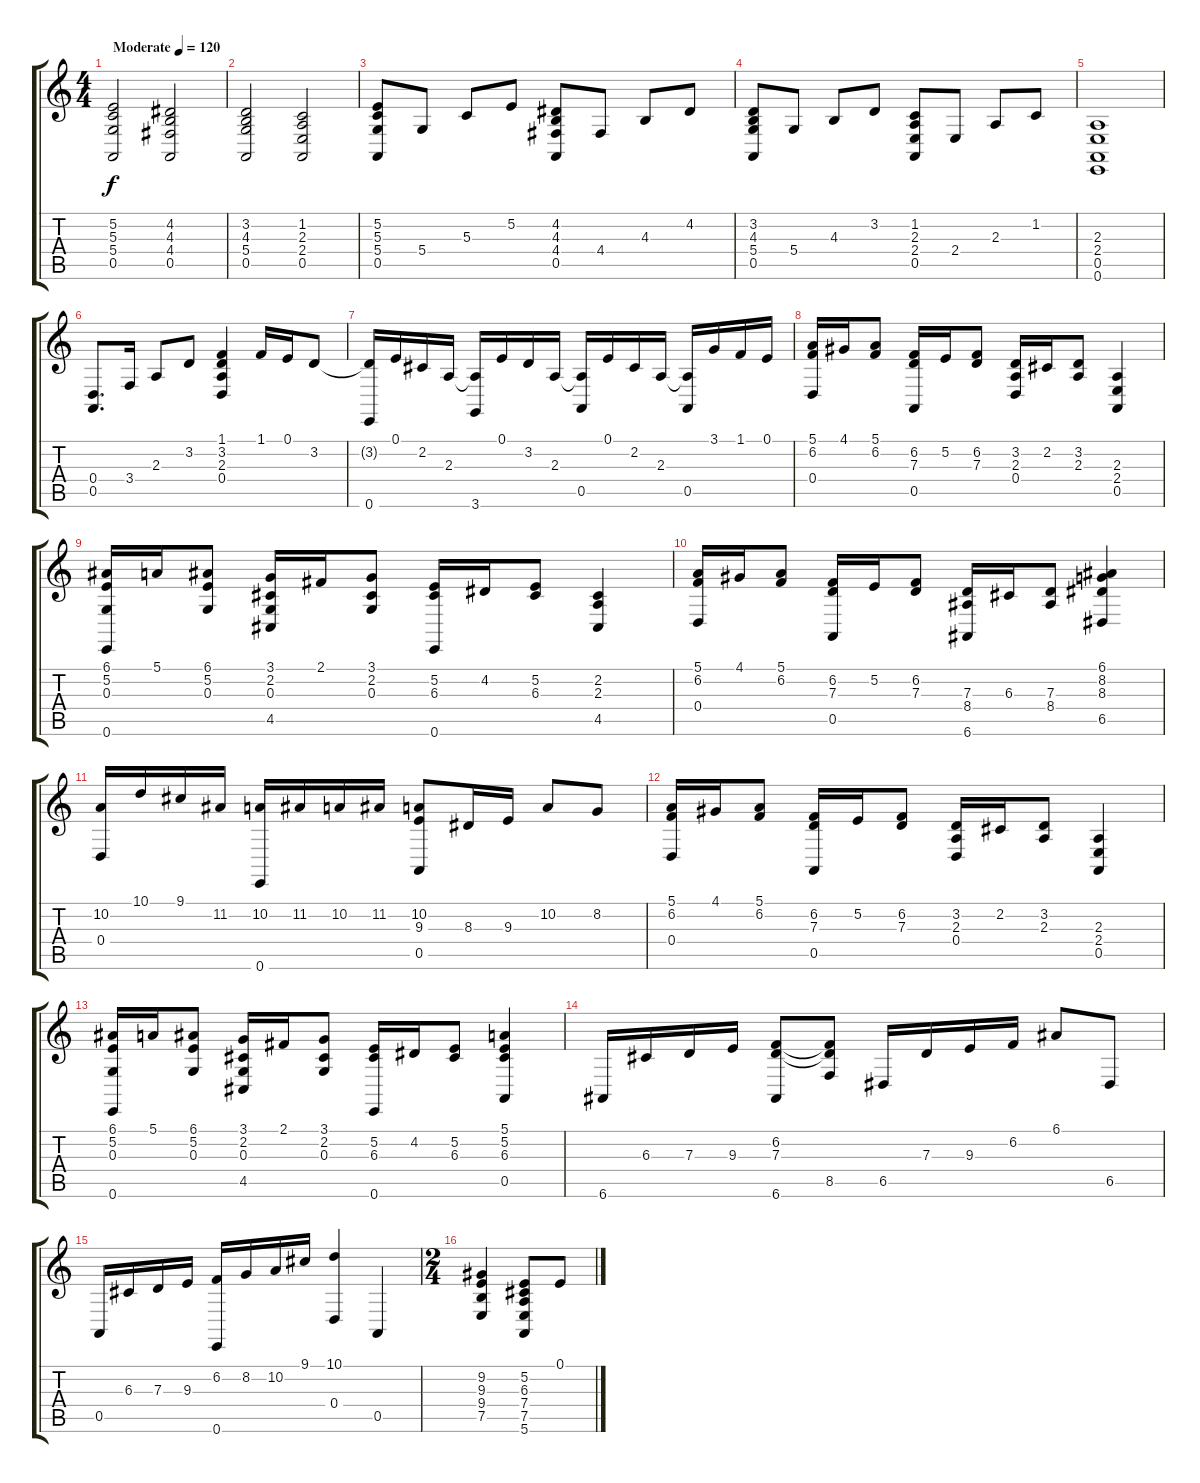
\track "" {instrument acousticgrandpiano}
\staff {score tabs}
\tuning (E4 B3 G3 D3 A2 E2) {hide}
\ts (4 4)
\tempo (120 "Moderate")
\clef g2
\ks c
(5.2 5.3 5.4 0.5).2{dy f instrument acousticgrandpiano} (4.2 4.3 4.4 0.5).2 |
(3.2 4.3 5.4 0.5).2 (1.2 2.3 2.4 0.5).2 |
(5.2 5.3 5.4 0.5).8 5.4.8 5.3.8 5.2.8 (4.2 4.3 4.4 0.5).8 4.4.8 4.3.8 4.2.8 |
(3.2 4.3 5.4 0.5).8 5.4.8 4.3.8 3.2.8 (1.2 2.3 2.4 0.5).8 2.4.8 2.3.8 1.2.8 |
(2.3 2.4 0.5 0.6).1 |
(0.4 0.5).8{d} 3.4.16 2.3.8 3.2.8 (1.1 3.2 2.3 0.4).4 1.1.16 0.1.16 3.2.8 |
(3.2{t} 0.6).16 0.1.16 2.2.16 2.3.16 (2.3{t} 3.6).16 0.1.16 3.2.16 2.3.16 (2.3{t} 0.5).16 0.1.16 2.2.16 2.3.16 (2.3{t} 0.5).16 3.1.16 1.1.16 0.1.16 |
(5.1 6.2 0.4).16 4.1.16 (5.1 6.2).8 (6.2 7.3 0.5).16 5.2.16 (6.2 7.3).8 (3.2 2.3 0.4).16 2.2.16 (3.2 2.3).8 (2.3 2.4 0.5).4 |
(6.1 5.2 0.3 0.6).16 5.1.16 (6.1 5.2 0.3).8 (3.1 2.2 0.3 4.5).16 2.1.16 (3.1 2.2 0.3).8 (5.2 6.3 0.6).16 4.2.16 (5.2 6.3).8 (2.2 2.3 4.5).4 |
(5.1 6.2 0.4).16 4.1.16 (5.1 6.2).8 (6.2 7.3 0.5).16 5.2.16 (6.2 7.3).8 (7.3 8.4 6.6).16 6.3.16 (7.3 8.4).8 (6.1 8.2 8.3 6.5).4 |
(10.2 0.4).16 10.1.16 9.1.16 11.2.16 (10.2 0.6).16 11.2.16 10.2.16 11.2.16 (10.2 9.3 0.5).8 8.3.16 9.3.16 10.2.8 8.2.8 |
(5.1 6.2 0.4).16 4.1.16 (5.1 6.2).8 (6.2 7.3 0.5).16 5.2.16 (6.2 7.3).8 (3.2 2.3 0.4).16 2.2.16 (3.2 2.3).8 (2.3 2.4 0.5).4 |
(6.1 5.2 0.3 0.6).16 5.1.16 (6.1 5.2 0.3).8 (3.1 2.2 0.3 4.5).16 2.1.16 (3.1 2.2 0.3).8 (5.2 6.3 0.6).16 4.2.16 (5.2 6.3).8 (5.1 5.2 6.3 0.5).4 |
6.6.16 6.3.16 7.3.16 9.3.16 (6.2 7.3 6.6).8 (6.2{t} 7.3{t} 8.5).8 6.5.16 7.3.16 9.3.16 6.2.16 6.1.8 6.5.8 |
0.5.16 6.3.16 7.3.16 9.3.16 (6.2 0.6).16 8.2.16 10.2.16 9.1.16 (10.1 0.4).4 0.5.4 |
\ts (2 4)
(9.2 9.3 9.4 7.5).4 (5.2 6.3 7.4 7.5 5.6).8 0.1.8
